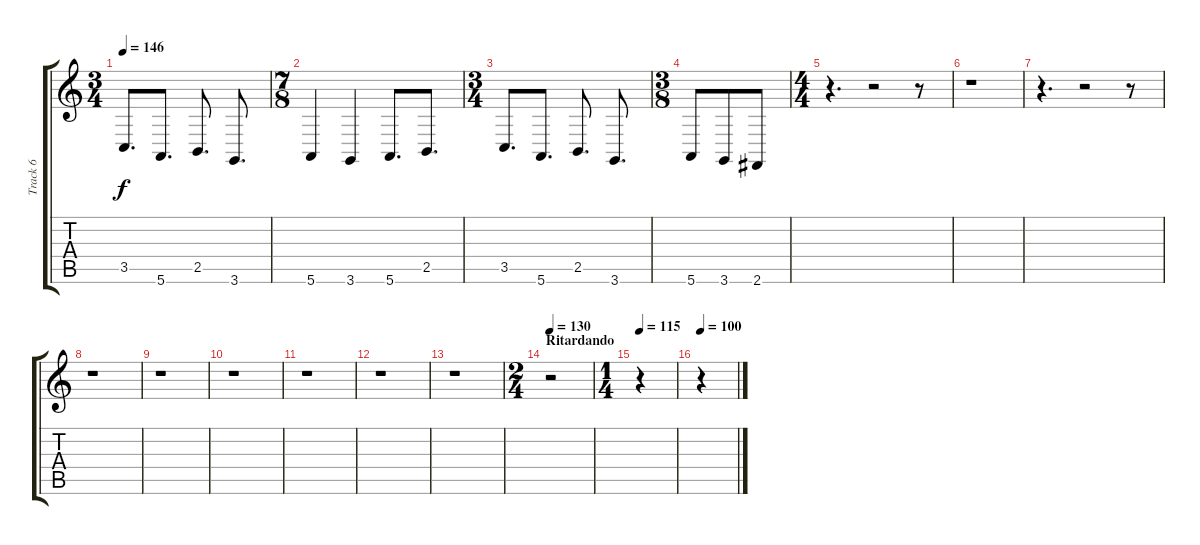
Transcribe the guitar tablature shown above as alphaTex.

\track ("Track 6" "Track 6") {instrument stringensemble1}
\staff {score tabs}
\tuning (E4 B3 G3 D3 A2 E2) {hide}
\ts (3 4)
\tempo 146
\clef g2
\ks c
3.5.8{d dy f} 5.6.8{d} 2.5.8{d} 3.6.8{d} |
\ts (7 8)
5.6.4 3.6.4 5.6.8{d} 2.5.8{d} |
\ts (3 4)
3.5.8{d} 5.6.8{d} 2.5.8{d} 3.6.8{d} |
\ts (3 8)
5.6.8 3.6.8 2.6.8 |
\ts (4 4)
r.4{d} r.2 r.8 |
r.1 |
r.4{d} r.2 r.8 |
r.1 |
r.1 |
r.1 |
r.1 |
r.1 |
r.1 |
\ts (2 4)
\section ("" "Ritardando")
\tempo 130
r.2 |
\ts (1 4)
\tempo 115
r.4 |
\tempo 100
r.4
